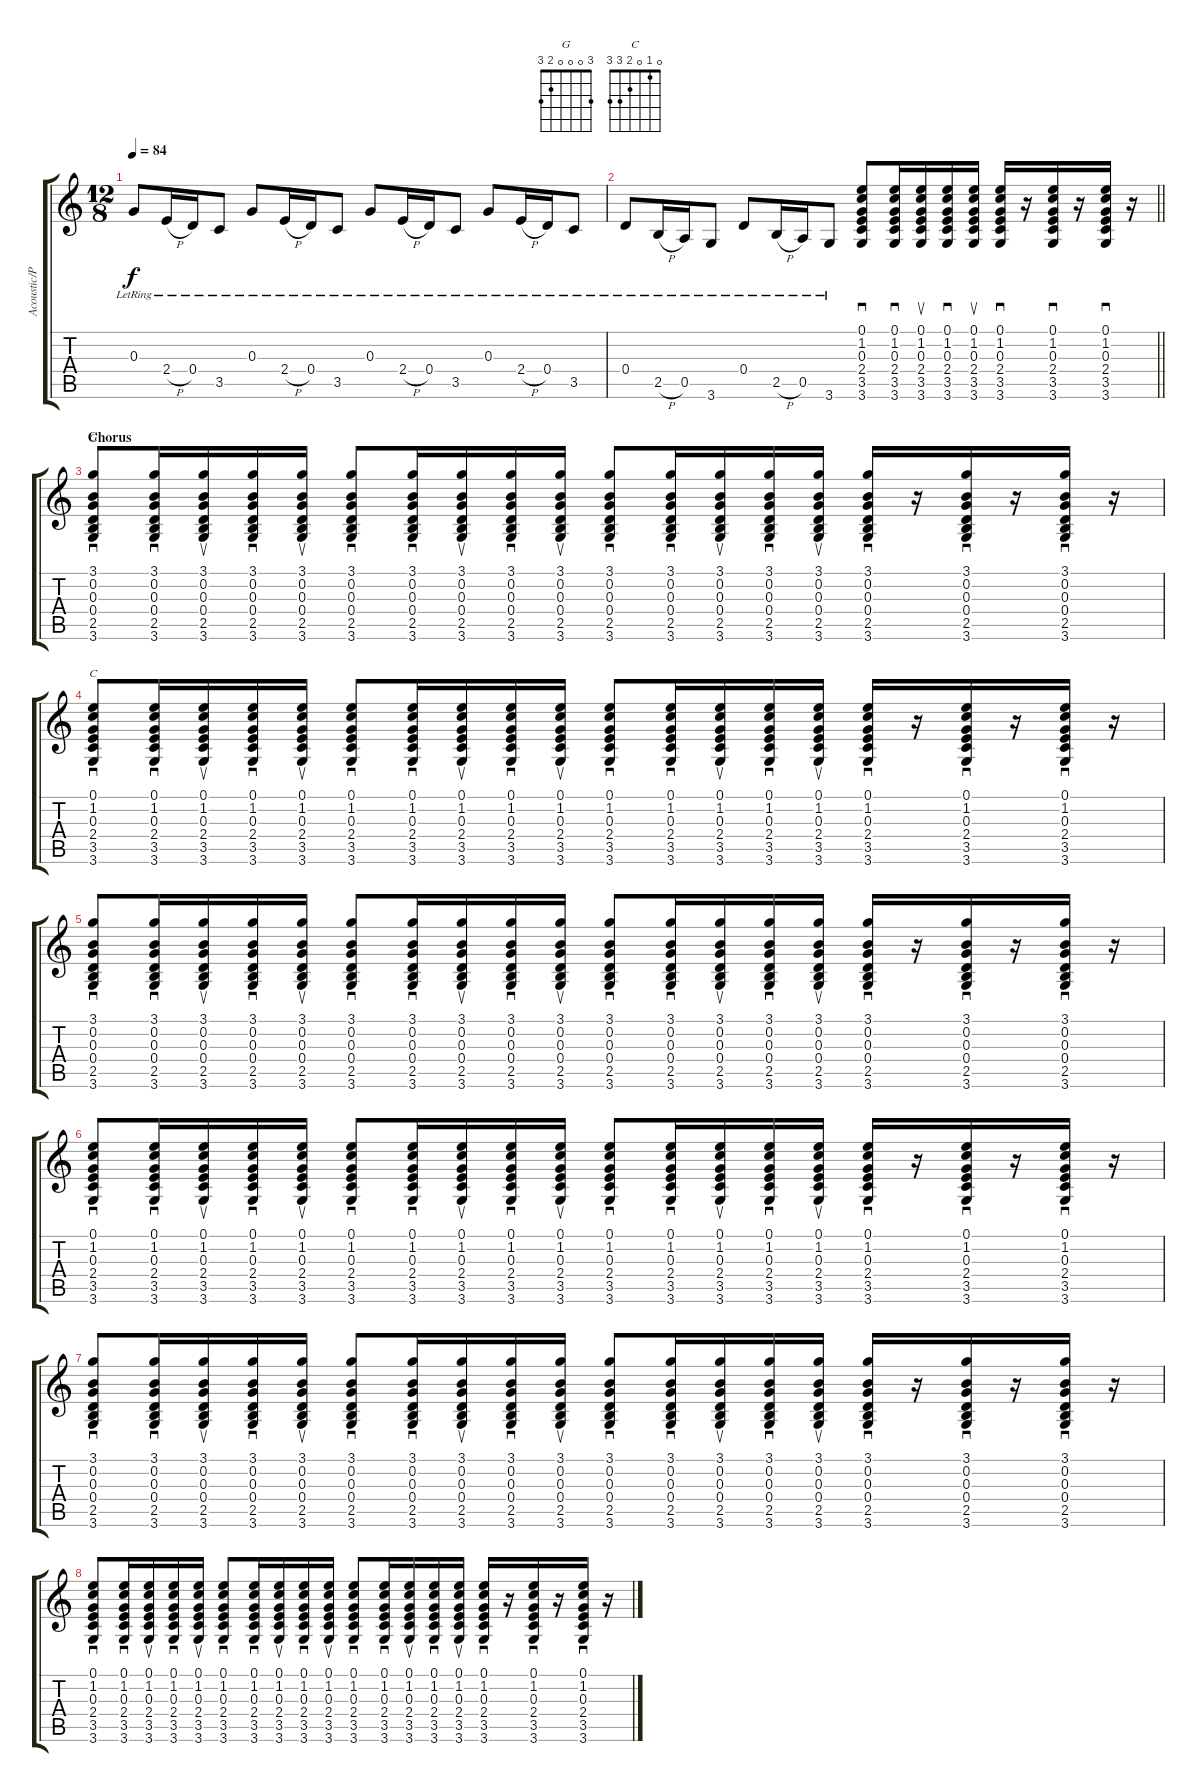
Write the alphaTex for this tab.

\track ("Acoustic/Pick and Strum" "Acoustic/P") {instrument acousticguitarsteel}
\staff {score tabs}
\tuning (E4 B3 G3 D3 A2 E2) {hide}
\chord ("G" 3 0 0 0 2 3)
\chord ("C" 0 1 0 2 3 3)
\ts (12 8)
\tempo 84
\clef g2
\ks c
0.3{lr}.8{dy f} 2.4{h lr}.16 0.4{lr}.16 3.5{lr}.8 0.3{lr}.8 2.4{h lr}.16 0.4{lr}.16 3.5{lr}.8 0.3{lr}.8 2.4{h lr}.16 0.4{lr}.16 3.5{lr}.8 0.3{lr}.8 2.4{h lr}.16 0.4{lr}.16 3.5{lr}.8 |
\barLineRight lightlight
0.4{lr}.8 2.5{h lr}.16 0.5{lr}.16 3.6{lr}.8 0.4{lr}.8 2.5{h lr}.16 0.5{lr}.16 3.6{lr}.8 (0.1 1.2 0.3 2.4 3.5 3.6).8{sd} (0.1 1.2 0.3 2.4 3.5 3.6).16{sd} (0.1 1.2 0.3 2.4 3.5 3.6).16{su} (0.1 1.2 0.3 2.4 3.5 3.6).16{sd} (0.1 1.2 0.3 2.4 3.5 3.6).16{su} (0.1 1.2 0.3 2.4 3.5 3.6).16{sd} r.16 (0.1 1.2 0.3 2.4 3.5 3.6).16{sd} r.16 (0.1 1.2 0.3 2.4 3.5 3.6).16{sd} r.16 |
\section ("" "Chorus")
(3.1 0.2 0.3 0.4 2.5 3.6).8{sd ch "G"} (3.1 0.2 0.3 0.4 2.5 3.6).16{sd} (3.1 0.2 0.3 0.4 2.5 3.6).16{su} (3.1 0.2 0.3 0.4 2.5 3.6).16{sd} (3.1 0.2 0.3 0.4 2.5 3.6).16{su} (3.1 0.2 0.3 0.4 2.5 3.6).8{sd} (3.1 0.2 0.3 0.4 2.5 3.6).16{sd} (3.1 0.2 0.3 0.4 2.5 3.6).16{su} (3.1 0.2 0.3 0.4 2.5 3.6).16{sd} (3.1 0.2 0.3 0.4 2.5 3.6).16{su} (3.1 0.2 0.3 0.4 2.5 3.6).8{sd} (3.1 0.2 0.3 0.4 2.5 3.6).16{sd} (3.1 0.2 0.3 0.4 2.5 3.6).16{su} (3.1 0.2 0.3 0.4 2.5 3.6).16{sd} (3.1 0.2 0.3 0.4 2.5 3.6).16{su} (3.1 0.2 0.3 0.4 2.5 3.6).16{sd} r.16 (3.1 0.2 0.3 0.4 2.5 3.6).16{sd} r.16 (3.1 0.2 0.3 0.4 2.5 3.6).16{sd} r.16 |
(0.1 1.2 0.3 2.4 3.5 3.6).8{sd ch "C"} (0.1 1.2 0.3 2.4 3.5 3.6).16{sd} (0.1 1.2 0.3 2.4 3.5 3.6).16{su} (0.1 1.2 0.3 2.4 3.5 3.6).16{sd} (0.1 1.2 0.3 2.4 3.5 3.6).16{su} (0.1 1.2 0.3 2.4 3.5 3.6).8{sd} (0.1 1.2 0.3 2.4 3.5 3.6).16{sd} (0.1 1.2 0.3 2.4 3.5 3.6).16{su} (0.1 1.2 0.3 2.4 3.5 3.6).16{sd} (0.1 1.2 0.3 2.4 3.5 3.6).16{su} (0.1 1.2 0.3 2.4 3.5 3.6).8{sd} (0.1 1.2 0.3 2.4 3.5 3.6).16{sd} (0.1 1.2 0.3 2.4 3.5 3.6).16{su} (0.1 1.2 0.3 2.4 3.5 3.6).16{sd} (0.1 1.2 0.3 2.4 3.5 3.6).16{su} (0.1 1.2 0.3 2.4 3.5 3.6).16{sd} r.16 (0.1 1.2 0.3 2.4 3.5 3.6).16{sd} r.16 (0.1 1.2 0.3 2.4 3.5 3.6).16{sd} r.16 |
(3.1 0.2 0.3 0.4 2.5 3.6).8{sd} (3.1 0.2 0.3 0.4 2.5 3.6).16{sd} (3.1 0.2 0.3 0.4 2.5 3.6).16{su} (3.1 0.2 0.3 0.4 2.5 3.6).16{sd} (3.1 0.2 0.3 0.4 2.5 3.6).16{su} (3.1 0.2 0.3 0.4 2.5 3.6).8{sd} (3.1 0.2 0.3 0.4 2.5 3.6).16{sd} (3.1 0.2 0.3 0.4 2.5 3.6).16{su} (3.1 0.2 0.3 0.4 2.5 3.6).16{sd} (3.1 0.2 0.3 0.4 2.5 3.6).16{su} (3.1 0.2 0.3 0.4 2.5 3.6).8{sd} (3.1 0.2 0.3 0.4 2.5 3.6).16{sd} (3.1 0.2 0.3 0.4 2.5 3.6).16{su} (3.1 0.2 0.3 0.4 2.5 3.6).16{sd} (3.1 0.2 0.3 0.4 2.5 3.6).16{su} (3.1 0.2 0.3 0.4 2.5 3.6).16{sd} r.16 (3.1 0.2 0.3 0.4 2.5 3.6).16{sd} r.16 (3.1 0.2 0.3 0.4 2.5 3.6).16{sd} r.16 |
(0.1 1.2 0.3 2.4 3.5 3.6).8{sd} (0.1 1.2 0.3 2.4 3.5 3.6).16{sd} (0.1 1.2 0.3 2.4 3.5 3.6).16{su} (0.1 1.2 0.3 2.4 3.5 3.6).16{sd} (0.1 1.2 0.3 2.4 3.5 3.6).16{su} (0.1 1.2 0.3 2.4 3.5 3.6).8{sd} (0.1 1.2 0.3 2.4 3.5 3.6).16{sd} (0.1 1.2 0.3 2.4 3.5 3.6).16{su} (0.1 1.2 0.3 2.4 3.5 3.6).16{sd} (0.1 1.2 0.3 2.4 3.5 3.6).16{su} (0.1 1.2 0.3 2.4 3.5 3.6).8{sd} (0.1 1.2 0.3 2.4 3.5 3.6).16{sd} (0.1 1.2 0.3 2.4 3.5 3.6).16{su} (0.1 1.2 0.3 2.4 3.5 3.6).16{sd} (0.1 1.2 0.3 2.4 3.5 3.6).16{su} (0.1 1.2 0.3 2.4 3.5 3.6).16{sd} r.16 (0.1 1.2 0.3 2.4 3.5 3.6).16{sd} r.16 (0.1 1.2 0.3 2.4 3.5 3.6).16{sd} r.16 |
(3.1 0.2 0.3 0.4 2.5 3.6).8{sd} (3.1 0.2 0.3 0.4 2.5 3.6).16{sd} (3.1 0.2 0.3 0.4 2.5 3.6).16{su} (3.1 0.2 0.3 0.4 2.5 3.6).16{sd} (3.1 0.2 0.3 0.4 2.5 3.6).16{su} (3.1 0.2 0.3 0.4 2.5 3.6).8{sd} (3.1 0.2 0.3 0.4 2.5 3.6).16{sd} (3.1 0.2 0.3 0.4 2.5 3.6).16{su} (3.1 0.2 0.3 0.4 2.5 3.6).16{sd} (3.1 0.2 0.3 0.4 2.5 3.6).16{su} (3.1 0.2 0.3 0.4 2.5 3.6).8{sd} (3.1 0.2 0.3 0.4 2.5 3.6).16{sd} (3.1 0.2 0.3 0.4 2.5 3.6).16{su} (3.1 0.2 0.3 0.4 2.5 3.6).16{sd} (3.1 0.2 0.3 0.4 2.5 3.6).16{su} (3.1 0.2 0.3 0.4 2.5 3.6).16{sd} r.16 (3.1 0.2 0.3 0.4 2.5 3.6).16{sd} r.16 (3.1 0.2 0.3 0.4 2.5 3.6).16{sd} r.16 |
(0.1 1.2 0.3 2.4 3.5 3.6).8{sd} (0.1 1.2 0.3 2.4 3.5 3.6).16{sd} (0.1 1.2 0.3 2.4 3.5 3.6).16{su} (0.1 1.2 0.3 2.4 3.5 3.6).16{sd} (0.1 1.2 0.3 2.4 3.5 3.6).16{su} (0.1 1.2 0.3 2.4 3.5 3.6).8{sd} (0.1 1.2 0.3 2.4 3.5 3.6).16{sd} (0.1 1.2 0.3 2.4 3.5 3.6).16{su} (0.1 1.2 0.3 2.4 3.5 3.6).16{sd} (0.1 1.2 0.3 2.4 3.5 3.6).16{su} (0.1 1.2 0.3 2.4 3.5 3.6).8{sd} (0.1 1.2 0.3 2.4 3.5 3.6).16{sd} (0.1 1.2 0.3 2.4 3.5 3.6).16{su} (0.1 1.2 0.3 2.4 3.5 3.6).16{sd} (0.1 1.2 0.3 2.4 3.5 3.6).16{su} (0.1 1.2 0.3 2.4 3.5 3.6).16{sd} r.16 (0.1 1.2 0.3 2.4 3.5 3.6).16{sd} r.16 (0.1 1.2 0.3 2.4 3.5 3.6).16{sd} r.16
